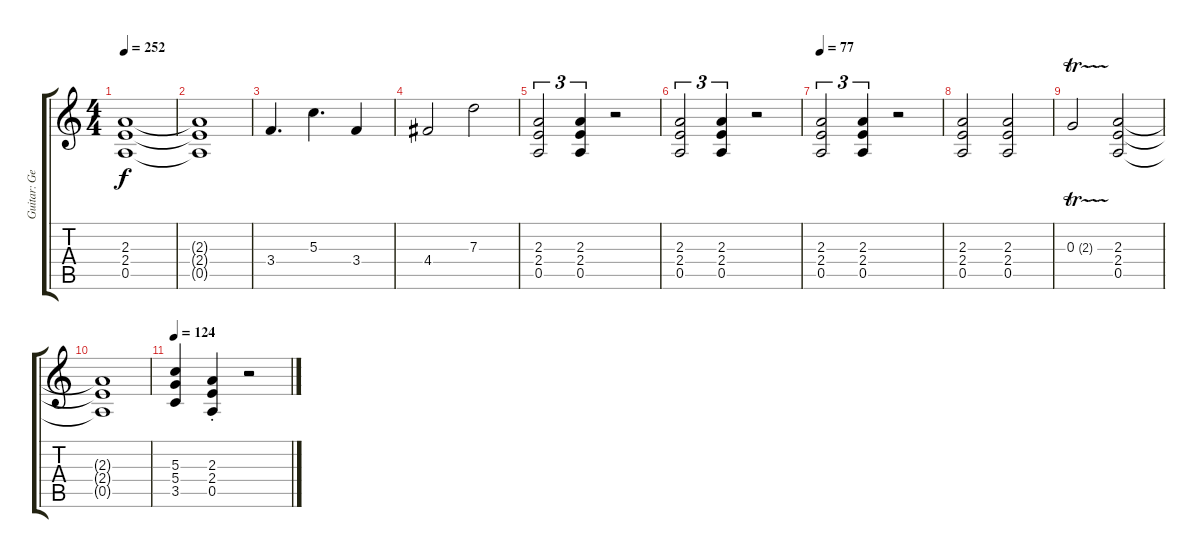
\track ("Guitar: George" "Guitar: Ge") {instrument overdrivenguitar}
\staff {score tabs}
\tuning (E4 B3 G3 D3 A2 E2) {hide}
\ts (4 4)
\tempo 252
\clef g2
\ks c
(2.3 2.4 0.5).1{dy f} |
(2.3{t} 2.4{t} 0.5{t}).1 |
3.4.4{d} 5.3.4{d} 3.4.4 |
4.4.2 7.3.2 |
(2.3 2.4 0.5).2{tu (3 2)} (2.3 2.4 0.5).4{tu (3 2)} r.2 |
(2.3 2.4 0.5).2{tu (3 2)} (2.3 2.4 0.5).4{tu (3 2)} r.2 |
\tempo 77
(2.3 2.4 0.5).2{tu (3 2)} (2.3 2.4 0.5).4{tu (3 2)} r.2 |
(2.3 2.4 0.5).2 (2.3 2.4 0.5).2 |
0.3{tr (2 32)}.2 (2.3 2.4 0.5).2 |
(2.3{t} 2.4{t} 0.5{t}).1 |
\tempo 124
(5.3 5.4 3.5).4 (2.3{st} 2.4{st} 0.5{st}).4 r.2
